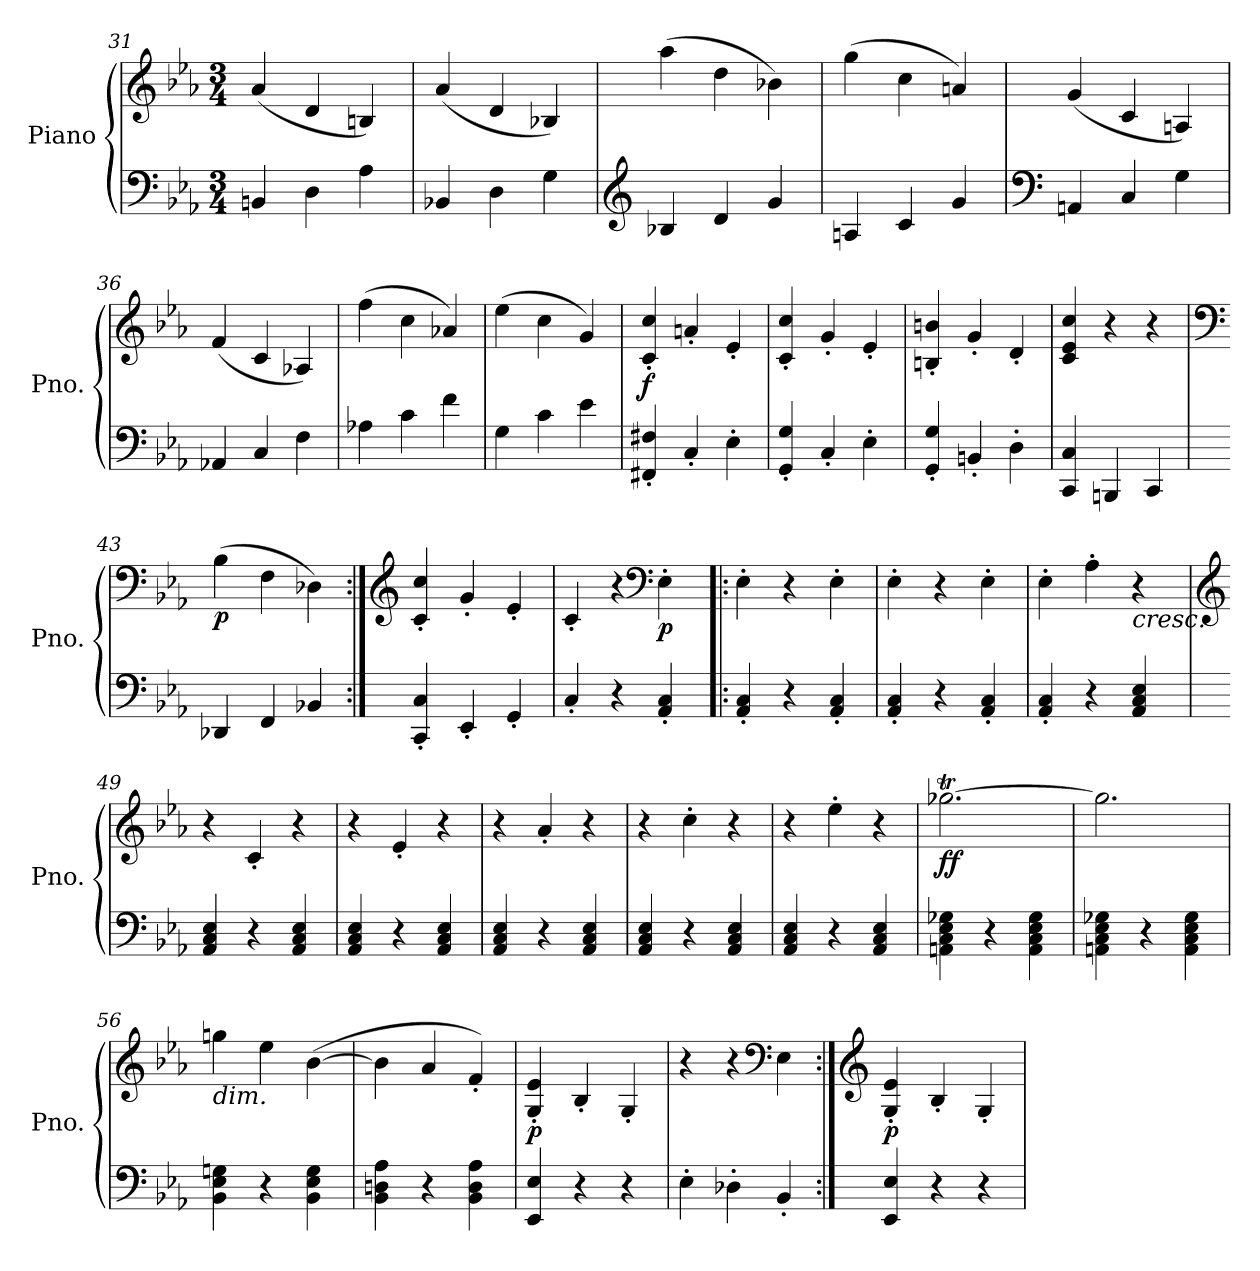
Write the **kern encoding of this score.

**kern	**kern	**dynam
*part1	*part1	*part1
*staff2	*staff1	*staff1/2
*I"Piano	*	*
*I'Pno.	*	*
*clefF4	*clefG2	*
*k[b-e-a-]	*k[b-e-a-]	*
*M3/4	*M3/4	*
=31	=31	=31
4BBn/	(<4a-/	.
4D\	4d/	.
4A-\	4Bn/)	.
!!LO:LB:g=z
=32	=32	=32
4BB-X/	(<4a-/	.
4D\	4d/	.
4G\	4B-X/)	.
=33	=33	=33
*clefG2	*	*
4B-X/	(>4aa-\	.
4d/	4dd\	.
4g/	4b-X\)	.
=34	=34	=34
4An/	(>4gg\	.
4c/	4cc\	.
4g/	4an/)	.
=35	=35	=35
*clefF4	*	*
4AAn/	(<4g/	.
4C/	4c/	.
4G\	4An/)	.
=36	=36	=36
4AA-X/	(<4f/	.
4C/	4c/	.
4F\	4A-X/)	.
=37	=37	=37
4A-X\	(>4ff\	.
4c\	4cc\	.
4f\	4a-X/)	.
=38	=38	=38
4G\	(>4ee-\	.
4c\	4cc\	.
4e-\	4g/)	.
=39	=39	=39
!	!	!LO:DY:b
4FF#X/' 4F#X/'	4c/' 4cc/'	f
4C'/	4an'/	.
4E-'\	4e-'/	.
!!LO:LB:g=z
=40	=40	=40
4GG/' 4G/'	4c/' 4cc/'	.
4C'/	4g'/	.
4E-'\	4e-'/	.
=41	=41	=41
4GG/' 4G/'	4Bn/' 4bn/'	.
4BBn'/	4g'/	.
4D'\	4d'/	.
=42	=42	=42
4CC/ 4C/	4c/ 4e-/ 4cc/	.
4BBBn/	4r	.
4CC/	4r	.
=43	=43	=43
*	*clefF4	*
!	!	!LO:DY:b
4DD-X/	(>4B-\	p
4FF/	4F\	.
4BB-X/	4D-X\)	.
=44:|!	=44:|!	=44:|!
*	*clefG2	*
4CC/' 4C/'	4c/' 4cc/'	.
4EE-'/	4g'/	.
4GG'/	4e-'/	.
=45	=45	=45
4C'/	4c'/	.
4r	4r	.
*	*clefF4	*
!	!	!LO:DY:b
4AA-/' 4C/'	4E-'\	p
=46!|:	=46!|:	=46!|:
4AA-/' 4C/'	4E-'\	.
4r	4r	.
4AA-/' 4C/'	4E-'\	.
=47	=47	=47
4AA-/' 4C/'	4E-'\	.
4r	4r	.
4AA-/' 4C/'	4E-'\	.
!!LO:PB:g=z
=48	=48	=48
4AA-/' 4C/'	4E-'\	.
4r	4A-'\	.
!	!LO:TX:b:i:t=cresc.	!
4AA-/ 4C/ 4E-/	4r	.
=49	=49	=49
*	*clefG2	*
4AA-/ 4C/ 4E-/	4r	.
4r	4c'/	.
4AA-/ 4C/ 4E-/	4r	.
=50	=50	=50
4AA-/ 4C/ 4E-/	4r	.
4r	4e-'/	.
4AA-/ 4C/ 4E-/	4r	.
=51	=51	=51
4AA-/ 4C/ 4E-/	4r	.
4r	4a-'/	.
4AA-/ 4C/ 4E-/	4r	.
=52	=52	=52
4AA-/ 4C/ 4E-/	4r	.
4r	4cc'\	.
4AA-/ 4C/ 4E-/	4r	.
=53	=53	=53
4AA-/ 4C/ 4E-/	4r	.
4r	4ee-'\	.
4AA-/ 4C/ 4E-/	4r	.
=54	=54	=54
!	!	!LO:DY:b
4AAn\ 4C\ 4E-\ 4G-X\	[2.gg-XT\	ff
4r	.	.
4AA\ 4C\ 4E-\ 4G-\	.	.
=55	=55	=55
4AAn\ 4C\ 4E-\ 4G-X\	2.gg-TTT\]	.
4r	.	.
4AA\ 4C\ 4E-\ 4G-\	.	.
=56	=56	=56
!	!LO:TX:b:i:t=dim.	!
4BB-\ 4E-\ 4Gn\	4ggn\	.
4r	4ee-\	.
4BB-\ 4E-\ 4G\	(>[4b-\	.
=57	=57	=57
4BB-\ 4Dn\ 4A-\	4b-\]	.
4r	4a-/	.
4BB-\ 4D\ 4A-\	4f'/)	.
!!LO:LB:g=z
=58	=58	=58
!	!	!LO:DY:b
4EE-/ 4E-/	4G/' 4e-/'	p
4r	4B-'/	.
4r	4G'/	.
=59	=59	=59
4E-'\	4r	.
4D-X'\	4r	.
*	*clefF4	*
4BB-'/	4E-\	.
=60:|!	=60:|!	=60:|!
*	*clefG2	*
!	!	!LO:DY:b
4EE-/ 4E-/	4G/' 4e-/'	p
4r	4B-'/	.
4r	4G'/	.
=	=	=
*-	*-	*-
